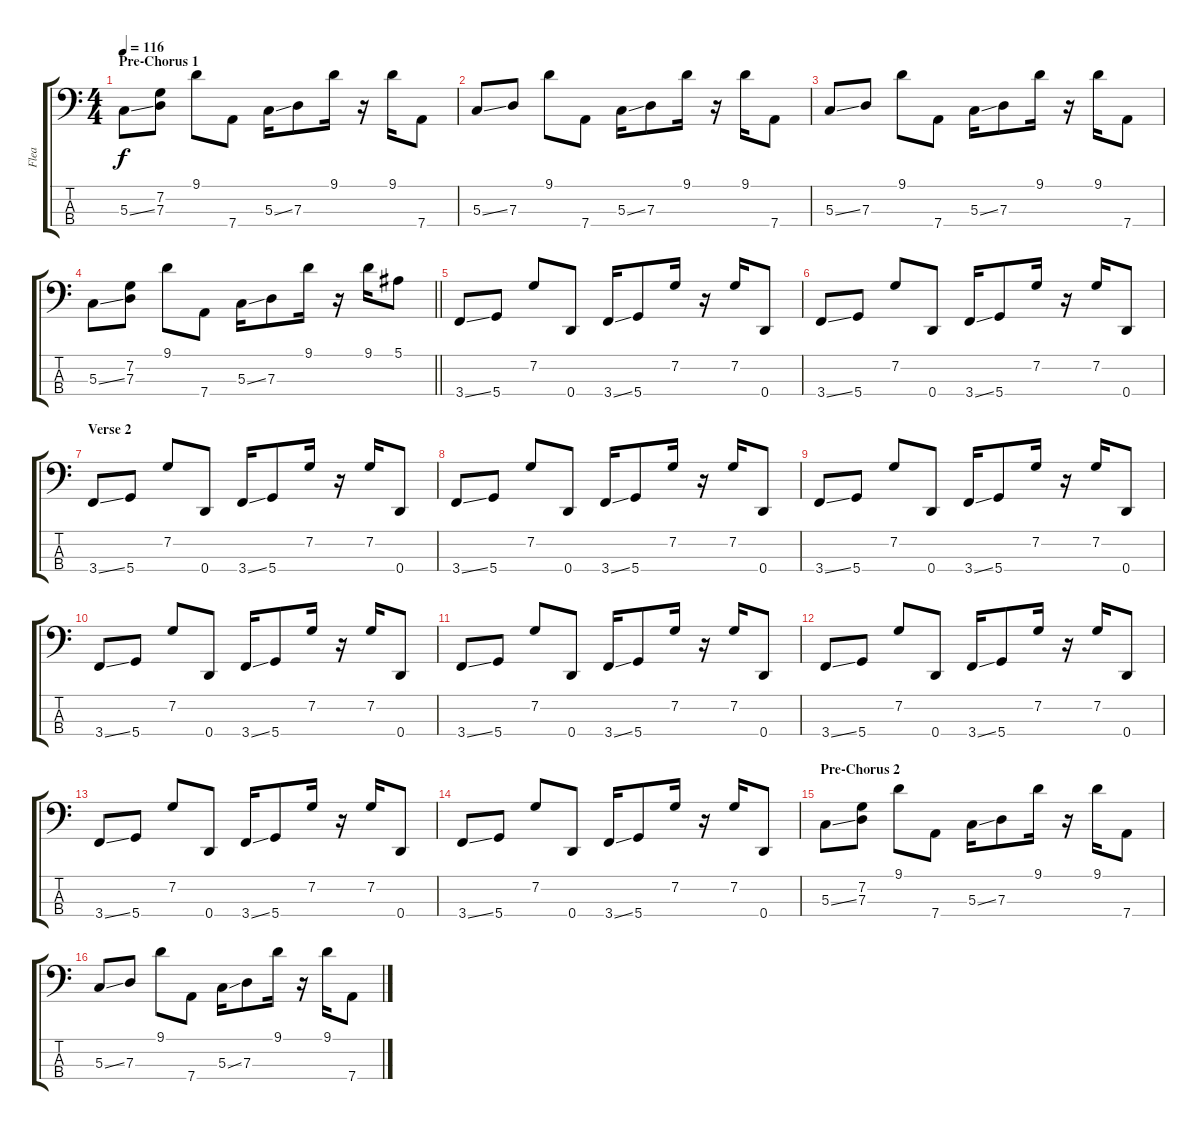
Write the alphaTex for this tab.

\track ("Flea" "Flea") {instrument slapbass1}
\staff {score tabs}
\tuning (F2 C2 G1 D1) {hide}
\ts (4 4)
\section ("" "Pre-Chorus 1")
\tempo 116
\clef f4
\ks c
5.3{ss}.8{dy f} (7.2 7.3).8 9.1.8 7.4.8 5.3{ss}.16 7.3.8 9.1.16 r.16 9.1.16 7.4.8 |
5.3{ss}.8 7.3.8 9.1.8 7.4.8 5.3{ss}.16 7.3.8 9.1.16 r.16 9.1.16 7.4.8 |
5.3{ss}.8 7.3.8 9.1.8 7.4.8 5.3{ss}.16 7.3.8 9.1.16 r.16 9.1.16 7.4.8 |
\barLineRight lightlight
5.3{ss}.8 (7.2 7.3).8 9.1.8 7.4.8 5.3{ss}.16 7.3.8 9.1.16 r.16 9.1.16 5.1.8 |
3.4{ss}.8 5.4.8 7.2.8 0.4.8 3.4{ss}.16 5.4.8 7.2.16 r.16 7.2.16 0.4.8 |
3.4{ss}.8 5.4.8 7.2.8 0.4.8 3.4{ss}.16 5.4.8 7.2.16 r.16 7.2.16 0.4.8 |
\section ("" "Verse 2")
3.4{ss}.8 5.4.8 7.2.8 0.4.8 3.4{ss}.16 5.4.8 7.2.16 r.16 7.2.16 0.4.8 |
3.4{ss}.8 5.4.8 7.2.8 0.4.8 3.4{ss}.16 5.4.8 7.2.16 r.16 7.2.16 0.4.8 |
3.4{ss}.8 5.4.8 7.2.8 0.4.8 3.4{ss}.16 5.4.8 7.2.16 r.16 7.2.16 0.4.8 |
3.4{ss}.8 5.4.8 7.2.8 0.4.8 3.4{ss}.16 5.4.8 7.2.16 r.16 7.2.16 0.4.8 |
3.4{ss}.8 5.4.8 7.2.8 0.4.8 3.4{ss}.16 5.4.8 7.2.16 r.16 7.2.16 0.4.8 |
3.4{ss}.8 5.4.8 7.2.8 0.4.8 3.4{ss}.16 5.4.8 7.2.16 r.16 7.2.16 0.4.8 |
3.4{ss}.8 5.4.8 7.2.8 0.4.8 3.4{ss}.16 5.4.8 7.2.16 r.16 7.2.16 0.4.8 |
3.4{ss}.8 5.4.8 7.2.8 0.4.8 3.4{ss}.16 5.4.8 7.2.16 r.16 7.2.16 0.4.8 |
\section ("" "Pre-Chorus 2")
5.3{ss}.8 (7.2 7.3).8 9.1.8 7.4.8 5.3{ss}.16 7.3.8 9.1.16 r.16 9.1.16 7.4.8 |
5.3{ss}.8 7.3.8 9.1.8 7.4.8 5.3{ss}.16 7.3.8 9.1.16 r.16 9.1.16 7.4.8
